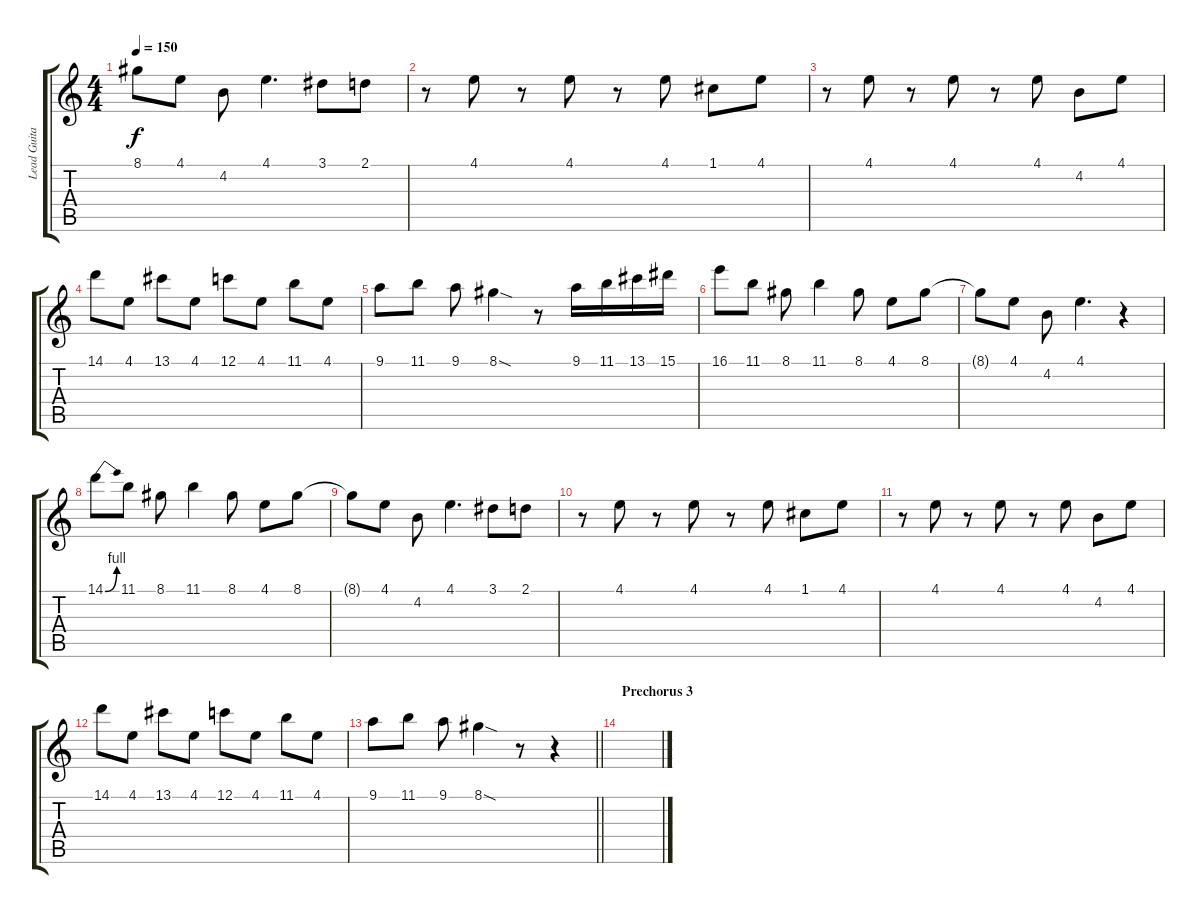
\track ("Lead Guitar" "Lead Guita") {instrument distortionguitar}
\staff {score tabs}
\tuning (C4 G3 Eb3 Bb2 F2 C2) {hide}
\ts (4 4)
\tempo 150
\clef g2
\ks c
8.1{t}.8{dy f} 4.1.8 4.2.8 4.1.4{d} 3.1.8 2.1.8 |
r.8 4.1.8 r.8 4.1.8 r.8 4.1.8 1.1.8 4.1.8 |
r.8 4.1.8 r.8 4.1.8 r.8 4.1.8 4.2.8 4.1.8 |
14.1.8 4.1.8 13.1.8 4.1.8 12.1.8 4.1.8 11.1.8 4.1.8 |
9.1.8 11.1.8 9.1.8 8.1{sod}.4 r.8 9.1.16 11.1.16 13.1.16 15.1.16 |
16.1.8 11.1.8 8.1.8 11.1.4 8.1.8 4.1.8 8.1.8 |
8.1{t}.8 4.1.8 4.2.8 4.1.4{d} r.4 |
14.1{be (bend 0 0 60 4)}.8 11.1.8 8.1.8 11.1.4 8.1.8 4.1.8 8.1.8 |
8.1{t}.8 4.1.8 4.2.8 4.1.4{d} 3.1.8 2.1.8 |
r.8 4.1.8 r.8 4.1.8 r.8 4.1.8 1.1.8 4.1.8 |
r.8 4.1.8 r.8 4.1.8 r.8 4.1.8 4.2.8 4.1.8 |
14.1.8 4.1.8 13.1.8 4.1.8 12.1.8 4.1.8 11.1.8 4.1.8 |
\barLineRight lightlight
9.1.8 11.1.8 9.1.8 8.1{sod}.4 r.8 r.4 |
\section ("" "Prechorus 3")
